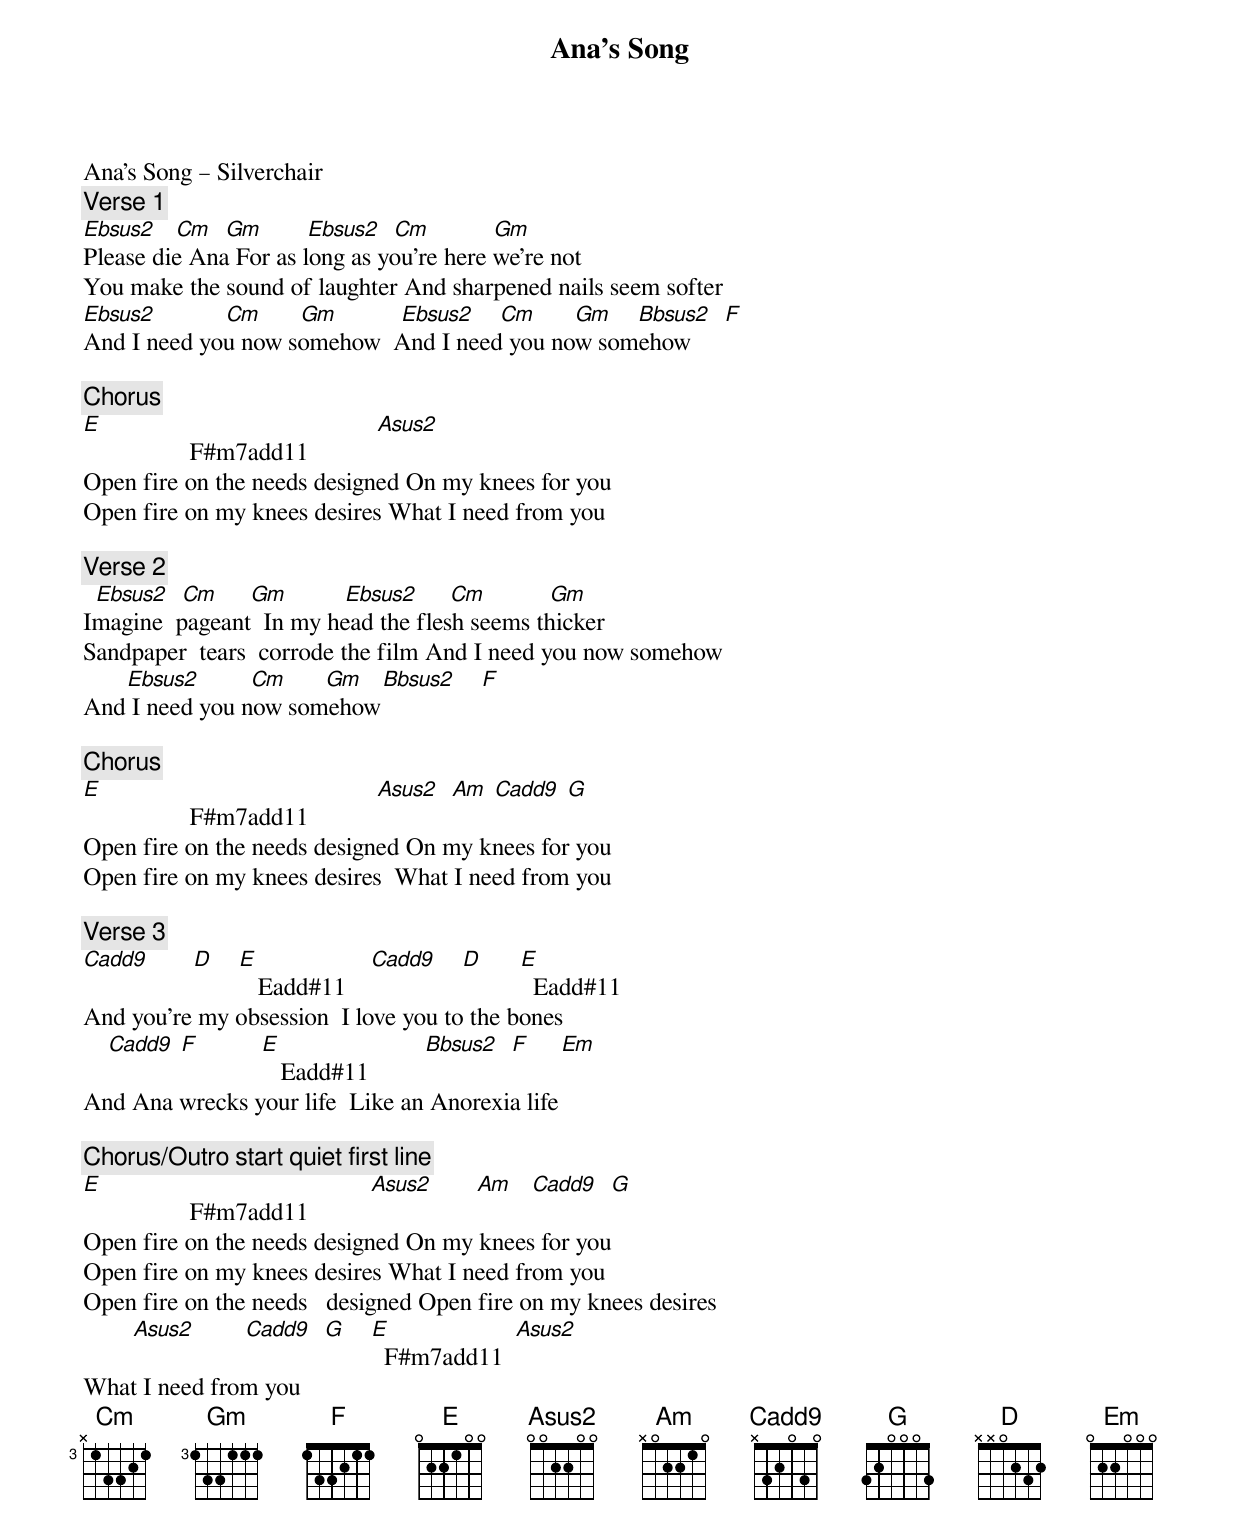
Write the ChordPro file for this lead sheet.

{title: Ana’s Song}
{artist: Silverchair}
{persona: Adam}
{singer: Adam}
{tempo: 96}
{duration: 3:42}
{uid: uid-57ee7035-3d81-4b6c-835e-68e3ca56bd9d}
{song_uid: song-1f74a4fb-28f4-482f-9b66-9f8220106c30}



Ana’s Song – Silverchair
{comment: Verse 1}
[Ebsus2]   [Cm]  [Gm]		     [Ebsus2]  [Cm]          [Gm]
Please die Ana	For as long as you're here we're not
You make the sound of laughter	And sharpened nails seem softer
[Ebsus2]   	       [Cm]      [Gm]		       	[Ebsus2]   	[Cm]      [Gm]  		[Bbsus2]  [F]
And I need you now somehow		And I need you now somehow

{comment: Chorus}
[E]                 F#m7add11			        [Asus2]
Open fire on the needs designed	On my knees for you
Open fire on my knees desires	What I need from you

{comment: Verse 2}
  [Ebsus2]  [Cm]     [Gm]	       	[Ebsus2]    	[Cm]          [Gm]
Imagine  pageant		In my head the flesh seems thicker
Sandpaper  tears  corrode the film	And I need you now somehow
       [Ebsus2]   	    [Cm]      [Gm]  	[Bbsus2]    [F]
And I need you now somehow

{comment: Chorus}
[E]                 F#m7add11			        [Asus2]		[Am] [Cadd9] [G]
Open fire on the needs designed	On my knees for you
Open fire on my knees desires		What I need from you

{comment: Verse 3}
[Cadd9]       [D]    [E]   Eadd#11	   [Cadd9]    [D]      [E]  Eadd#11
And you're my obsession		I love you to the bones
    [Cadd9] [F]          [E]   Eadd#11	        [Bbsus2]  [F]     [Em]
And Ana wrecks your life		Like an Anorexia life

{comment: Chorus/Outro	start quiet first line}
[E]                 F#m7add11			       [Asus2]       [Am]  	[Cadd9]  [G]
Open fire on the needs designed	On my knees for you
Open fire on my knees desires	What I need from you
Open fire on the needs   designed	Open fire on my knees desires
        [Asus2]        [Cadd9]  [G]  		[E]  F#m7add11  [Asus2]
What I need from you
